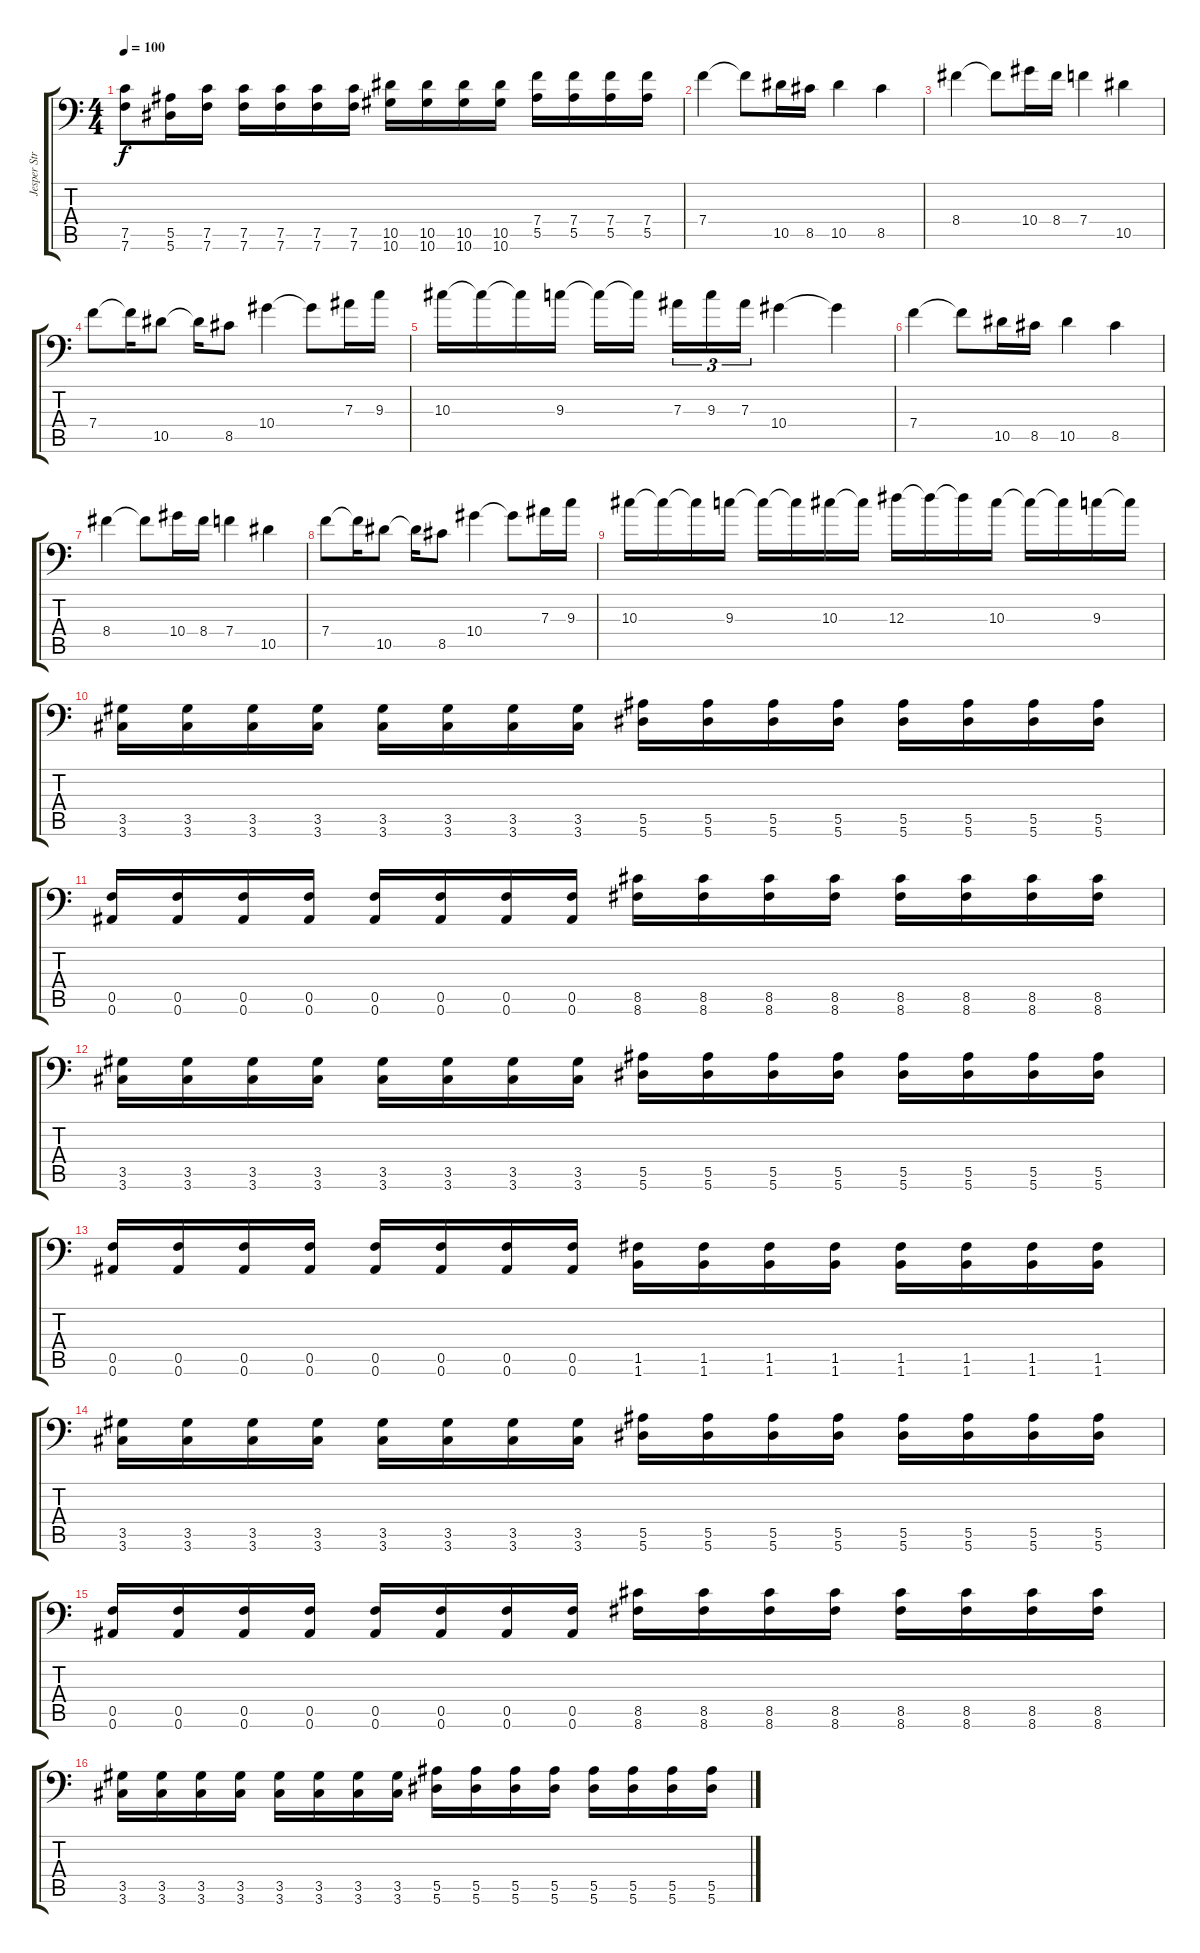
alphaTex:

\track ("Jesper Stromblad" "Jesper Str") {instrument distortionguitar}
\staff {score tabs}
\tuning (C4 G3 Eb3 Bb2 F2 Bb1) {hide}
\ts (4 4)
\tempo 100
\clef f4
\ks c
(7.5 7.6).8{dy f} (5.5 5.6).16 (7.5 7.6).16 (7.5 7.6).16 (7.5 7.6).16 (7.5 7.6).16 (7.5 7.6).16 (10.5 10.6).16 (10.5 10.6).16 (10.5 10.6).16 (10.5 10.6).16 (7.4 5.5).16 (7.4 5.5).16 (7.4 5.5).16 (7.4 5.5).16 |
7.4.4 7.4{t}.8 10.5.16 8.5.16 10.5.4 8.5.4 |
8.4.4 8.4{t}.8 10.4.16 8.4.16 7.4.4 10.5.4 |
7.4.8 7.4{t}.16 10.5.8 10.5{t}.16 8.5.8 10.4.4 10.4{t}.8 7.3.16 9.3.16 |
10.3.16 10.3{t}.16 10.3{t}.16 9.3.16 9.3{t}.16 9.3{t}.16 7.3.16{tu (3 2)} 9.3.16{tu (3 2)} 7.3.16{tu (3 2)} 10.4.4 10.4{t}.4 |
7.4.4 7.4{t}.8 10.5.16 8.5.16 10.5.4 8.5.4 |
8.4.4 8.4{t}.8 10.4.16 8.4.16 7.4.4 10.5.4 |
7.4.8 7.4{t}.16 10.5.8 10.5{t}.16 8.5.8 10.4.4 10.4{t}.8 7.3.16 9.3.16 |
10.3.16 10.3{t}.16 10.3{t}.16 9.3.16 9.3{t}.16 9.3{t}.16 10.3.16 10.3{t}.16 12.3.16 12.3{t}.16 12.3{t}.16 10.3.16 10.3{t}.16 10.3{t}.16 9.3.16 9.3{t}.16 |
(3.5 3.6).16 (3.5 3.6).16 (3.5 3.6).16 (3.5 3.6).16 (3.5 3.6).16 (3.5 3.6).16 (3.5 3.6).16 (3.5 3.6).16 (5.5 5.6).16 (5.5 5.6).16 (5.5 5.6).16 (5.5 5.6).16 (5.5 5.6).16 (5.5 5.6).16 (5.5 5.6).16 (5.5 5.6).16 |
(0.5 0.6).16 (0.5 0.6).16 (0.5 0.6).16 (0.5 0.6).16 (0.5 0.6).16 (0.5 0.6).16 (0.5 0.6).16 (0.5 0.6).16 (8.5 8.6).16 (8.5 8.6).16 (8.5 8.6).16 (8.5 8.6).16 (8.5 8.6).16 (8.5 8.6).16 (8.5 8.6).16 (8.5 8.6).16 |
(3.5 3.6).16 (3.5 3.6).16 (3.5 3.6).16 (3.5 3.6).16 (3.5 3.6).16 (3.5 3.6).16 (3.5 3.6).16 (3.5 3.6).16 (5.5 5.6).16 (5.5 5.6).16 (5.5 5.6).16 (5.5 5.6).16 (5.5 5.6).16 (5.5 5.6).16 (5.5 5.6).16 (5.5 5.6).16 |
(0.5 0.6).16 (0.5 0.6).16 (0.5 0.6).16 (0.5 0.6).16 (0.5 0.6).16 (0.5 0.6).16 (0.5 0.6).16 (0.5 0.6).16 (1.5 1.6).16 (1.5 1.6).16 (1.5 1.6).16 (1.5 1.6).16 (1.5 1.6).16 (1.5 1.6).16 (1.5 1.6).16 (1.5 1.6).16 |
(3.5 3.6).16 (3.5 3.6).16 (3.5 3.6).16 (3.5 3.6).16 (3.5 3.6).16 (3.5 3.6).16 (3.5 3.6).16 (3.5 3.6).16 (5.5 5.6).16 (5.5 5.6).16 (5.5 5.6).16 (5.5 5.6).16 (5.5 5.6).16 (5.5 5.6).16 (5.5 5.6).16 (5.5 5.6).16 |
(0.5 0.6).16 (0.5 0.6).16 (0.5 0.6).16 (0.5 0.6).16 (0.5 0.6).16 (0.5 0.6).16 (0.5 0.6).16 (0.5 0.6).16 (8.5 8.6).16 (8.5 8.6).16 (8.5 8.6).16 (8.5 8.6).16 (8.5 8.6).16 (8.5 8.6).16 (8.5 8.6).16 (8.5 8.6).16 |
(3.5 3.6).16 (3.5 3.6).16 (3.5 3.6).16 (3.5 3.6).16 (3.5 3.6).16 (3.5 3.6).16 (3.5 3.6).16 (3.5 3.6).16 (5.5 5.6).16 (5.5 5.6).16 (5.5 5.6).16 (5.5 5.6).16 (5.5 5.6).16 (5.5 5.6).16 (5.5 5.6).16 (5.5 5.6).16
